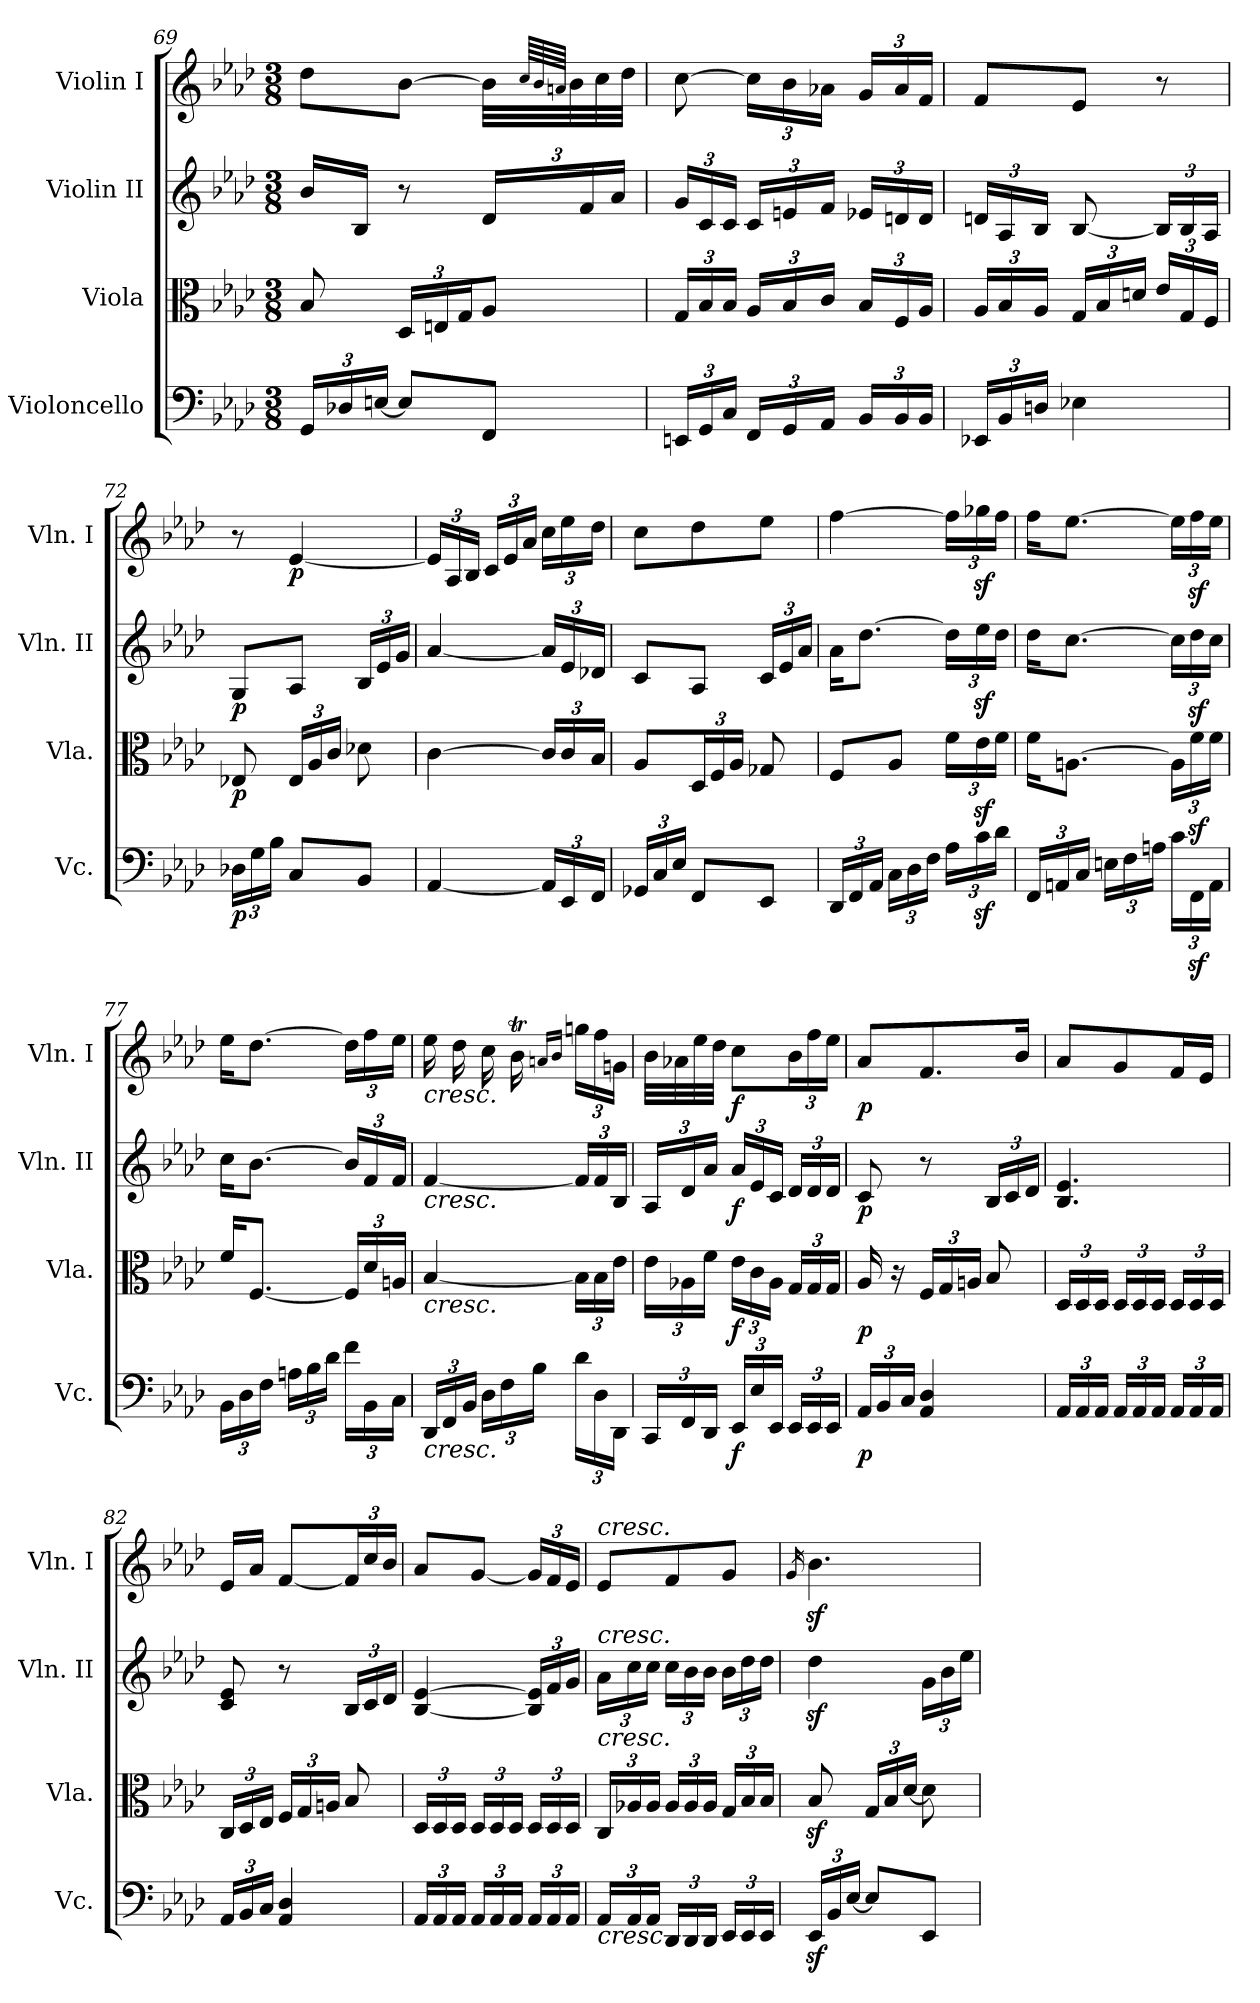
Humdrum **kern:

**kern	**dynam	**kern	**dynam	**kern	**dynam	**kern	**dynam
*part4	*part4	*part3	*part3	*part2	*part2	*part1	*part1
*staff4	*staff4	*staff3	*staff3	*staff2	*staff2	*staff1	*staff1
*I"Violoncello	*	*I"Viola	*	*I"Violin II	*	*I"Violin I	*
*I'Vc.	*	*I'Vla.	*	*I'Vln. II	*	*I'Vln. I	*
*clefF4	*	*clefC3	*	*clefG2	*	*clefG2	*
*k[b-e-a-d-]	*	*k[b-e-a-d-]	*	*k[b-e-a-d-]	*	*k[b-e-a-d-]	*
*A-:	*	*A-:	*	*A-:	*	*A-:	*
*M3/8	*	*M3/8	*	*M3/8	*	*M3/8	*
*Xbrackettup	*	*	*	*	*	*	*
=69	=69	=69	=69	=69	=69	=69	=69
24GG/LL	.	8B-/	.	16b-/LL	.	8dd-\L	.
24D-X/	.	.	.	.	.	.	.
.	.	.	.	16B-/JJ	.	.	.
[24En/JJ	.	.	.	.	.	.	.
8E/L]	.	24D-/LL	.	8r	.	[8b-\J	.
.	.	24En/	.	.	.	.	.
.	.	24G/J	.	.	.	.	.
*	*	*	*	*Xbrackettup	*	*	*
8FF/J	.	8A-/J	.	24d-/LL	.	32b-\LLL]	.
.	.	.	.	.	.	64qcc/LLLL	.
.	.	.	.	.	.	64qb-/	.
.	.	.	.	.	.	64qan/JJJJ	.
.	.	.	.	.	.	32b-\	.
.	.	.	.	24f/	.	.	.
.	.	.	.	.	.	32cc\	.
.	.	.	.	24a-/JJ	.	.	.
.	.	.	.	.	.	32dd-\JJJ	.
=70	=70	=70	=70	=70	=70	=70	=70
*	*	*Xbrackettup	*	*	*	*	*
24EEn/LL	.	24G/LL	.	24g/LL	.	[8cc\	.
24GG/	.	24B-/	.	24c/	.	.	.
24C/JJ	.	24B-/JJ	.	24c/JJ	.	.	.
*	*	*	*	*	*	*Xbrackettup	*
24FF/LL	.	24A-/LL	.	24c/LL	.	24cc\LL]	.
24GG/	.	24B-/	.	24en/	.	24b-\	.
24AA-/JJ	.	24c/JJ	.	24f/JJ	.	24a-X\JJ	.
24BB-/LL	.	24B-/LL	.	24e-X/LL	.	24g/LL	.
24BB-/	.	24F/	.	24dn/	.	24a-/	.
24BB-/JJ	.	24A-/JJ	.	24d/JJ	.	24f/JJ	.
=71	=71	=71	=71	=71	=71	=71	=71
24EE-X/LL	.	24A-/LL	.	24dn/LL	.	8f/L	.
24BB-/	.	24B-/	.	24A-/	.	.	.
24Dn/JJ	.	24A-/JJ	.	24B-/JJ	.	.	.
4E-X\	.	24G/LL	.	[8B-/	.	8e-/J	.
.	.	24B-/	.	.	.	.	.
.	.	24dn/JJ	.	.	.	.	.
.	.	24e-/LL	.	24B-/LL]	.	8r	.
.	.	24G/	.	24B-/	.	.	.
.	.	24F/JJ	.	24A-/JJ	.	.	.
=72	=72	=72	=72	=72	=72	=72	=72
!	!LO:DY:b	!	!LO:DY:b	!	!LO:DY:b	!	!
24D-X\LL	p	8E-X/	p	8G/L	p	8r	.
24G\	.	.	.	.	.	.	.
24B-\JJ	.	.	.	.	.	.	.
!	!	!	!	!	!	!	!LO:DY:b
8C/L	.	24E-/LL	.	8A-/J	.	[4e-/	p
.	.	24A-/	.	.	.	.	.
.	.	24c/JJ	.	.	.	.	.
8BB-/J	.	8d-X\	.	24B-/LL	.	.	.
.	.	.	.	24e-/	.	.	.
.	.	.	.	24g/JJ	.	.	.
=73	=73	=73	=73	=73	=73	=73	=73
[4AA-/	.	[4c\	.	[4a-/	.	24e-/LL]	.
.	.	.	.	.	.	24A-/	.
.	.	.	.	.	.	24B-/JJ	.
.	.	.	.	.	.	24c/LL	.
.	.	.	.	.	.	24e-/	.
.	.	.	.	.	.	24a-/JJ	.
24AA-/LL]	.	24c/LL]	.	24a-/LL]	.	24cc\LL	.
24EE-/	.	24c/	.	24e-/	.	24ee-\	.
24FF/JJ	.	24B-/JJ	.	24d-X/JJ	.	24dd-\JJ	.
=74	=74	=74	=74	=74	=74	=74	=74
24GG-X/LL	.	8A-/L	.	8c/L	.	8cc\L	.
24C/	.	.	.	.	.	.	.
24E-/JJ	.	.	.	.	.	.	.
*	*	*brackettup	*	*	*	*	*
8FF/L	.	24D-/L	.	8A-/J	.	8dd-\	.
.	.	24F/	.	.	.	.	.
.	.	24A-/JJ	.	.	.	.	.
8EE-/J	.	8G-X/	.	24c/LL	.	8ee-\J	.
.	.	.	.	24e-/	.	.	.
.	.	.	.	24a-/JJ	.	.	.
=75	=75	=75	=75	=75	=75	=75	=75
24DD-/LL	.	8F/L	.	16a-\KL	.	[4ff\	.
24FF/	.	.	.	.	.	.	.
.	.	.	.	[8.dd-\J	.	.	.
24AA-/JJ	.	.	.	.	.	.	.
24C\LL	.	8A-/J	.	.	.	.	.
24D-\	.	.	.	.	.	.	.
24F\JJ	.	.	.	.	.	.	.
*	*	*Xbrackettup	*	*	*	*	*
24A-\LL	.	24f\LL	.	24dd-\LL]	.	24ff\LL]	.
24cz<\	.	24e-z<\	.	24ee-z<\	.	24gg-Xz<\	.
24d-\JJ	.	24f\JJ	.	24dd-\JJ	.	24ff\JJ	.
=76	=76	=76	=76	=76	=76	=76	=76
24FF/LL	.	16f\KL	.	16dd-\KL	.	16ff\KL	.
24AAn/	.	.	.	.	.	.	.
.	.	[8.An\J	.	[8.cc\J	.	[8.ee-\J	.
24C/JJ	.	.	.	.	.	.	.
24En\LL	.	.	.	.	.	.	.
24F\	.	.	.	.	.	.	.
24An\JJ	.	.	.	.	.	.	.
24c\LL	.	24A\LL]	.	24cc\LL]	.	24ee-\LL]	.
24FFz<\	.	24fz<\	.	24dd-z<\	.	24ffz<\	.
24AA\JJ	.	24f\JJ	.	24cc\JJ	.	24ee-\JJ	.
=77	=77	=77	=77	=77	=77	=77	=77
24BB-\LL	.	16f/KL	.	16cc\KL	.	16ee-\KL	.
24D-\	.	.	.	.	.	.	.
.	.	[8.F/J	.	[8.b-\J	.	[8.dd-\J	.
24F\JJ	.	.	.	.	.	.	.
24An\LL	.	.	.	.	.	.	.
24B-\	.	.	.	.	.	.	.
24d-\JJ	.	.	.	.	.	.	.
24f\LL	.	24F/LL]	.	24b-/LL]	.	24dd-\LL]	.
24BB-\	.	24d-/	.	24f/	.	24ff\	.
24C\JJ	.	24An/JJ	.	24f/JJ	.	24ee-\JJ	.
=78	=78	=78	=78	=78	=78	=78	=78
!	!	!	!	!	!	!LO:TX:b:i:t=cresc.	!
!	!	!	!	!LO:TX:b:i:t=cresc.	!	!	!
!	!	!LO:TX:b:i:t=cresc.	!	!	!	!	!
!LO:TX:b:i:t=cresc.	!	!	!	!	!	!	!
24DD-/LL	.	[4B-/	.	[4f/	.	16ee-\	.
24FF/	.	.	.	.	.	.	.
.	.	.	.	.	.	16dd-\	.
24BB-/JJ	.	.	.	.	.	.	.
24D-\LL	.	.	.	.	.	16cc\	.
24F\	.	.	.	.	.	.	.
.	.	.	.	.	.	16b-T\	.
24B-\JJ	.	.	.	.	.	.	.
.	.	.	.	.	.	16qan/LL	.
.	.	.	.	.	.	16qb-/JJ	.
24d-\LL	.	24B-\LL]	.	24f/LL]	.	24ggn\LL	.
24D-\	.	24B-\	.	24f/	.	24ff\	.
24DD-\JJ	.	24e-\JJ	.	24B-/JJ	.	24gn\JJ	.
=79	=79	=79	=79	=79	=79	=79	=79
24CC/LL	.	24e-\LL	.	24A-/LL	.	32b-\LLL	.
.	.	.	.	.	.	32a-X\	.
24FF/	.	24A-X\	.	24d-/	.	.	.
.	.	.	.	.	.	32ee-\	.
24DD-/JJ	.	24f\JJ	.	24a-/JJ	.	.	.
.	.	.	.	.	.	32dd-\JJJ	.
!	!LO:DY:b	!	!LO:DY:b	!	!LO:DY:b	!	!LO:DY:b
24EE-/LL	f	24e-\LL	f	24a-/LL	f	8cc\L	f
24E-/	.	24c\	.	24e-/	.	.	.
24EE-/JJ	.	24A-\JJ	.	24c/JJ	.	.	.
*	*	*	*	*	*	*brackettup	*
24EE-/LL	.	24G/LL	.	24d-/LL	.	24b-\L	.
24EE-/	.	24G/	.	24d-/	.	24ff\	.
24EE-/JJ	.	24G/JJ	.	24d-/JJ	.	24ee-\JJ	.
=80	=80	=80	=80	=80	=80	=80	=80
!	!LO:DY:b	!	!LO:DY:b	!	!LO:DY:b	!	!LO:DY:b
24AA-/LL	p	16A-/	p	8c/	p	8a-/L	p
24BB-/	.	.	.	.	.	.	.
.	.	16r	.	.	.	.	.
24C/JJ	.	.	.	.	.	.	.
4AA-/ 4D-/	.	24F/LL	.	8r	.	8.f/	.
.	.	24G/	.	.	.	.	.
.	.	24An/JJ	.	.	.	.	.
.	.	8B-/	.	24B-/LL	.	.	.
.	.	.	.	24c/	.	.	.
.	.	.	.	.	.	16b-/Jk	.
.	.	.	.	24d-/JJ	.	.	.
=81	=81	=81	=81	=81	=81	=81	=81
24AA-/LL	.	24D-/LL	.	4.B-/ 4.e-/	.	8a-/L	.
24AA-/	.	24D-/	.	.	.	.	.
24AA-/JJ	.	24D-/JJ	.	.	.	.	.
24AA-/LL	.	24D-/LL	.	.	.	8g/	.
24AA-/	.	24D-/	.	.	.	.	.
24AA-/JJ	.	24D-/JJ	.	.	.	.	.
24AA-/LL	.	24D-/LL	.	.	.	16f/L	.
24AA-/	.	24D-/	.	.	.	.	.
.	.	.	.	.	.	16e-/JJ	.
24AA-/JJ	.	24D-/JJ	.	.	.	.	.
=82	=82	=82	=82	=82	=82	=82	=82
24AA-/LL	.	24C/LL	.	8c/ 8e-/	.	16e-/LL	.
24BB-/	.	24D-/	.	.	.	.	.
.	.	.	.	.	.	16a-/JJ	.
24C/JJ	.	24E-/JJ	.	.	.	.	.
4AA-/ 4D-/	.	24F/LL	.	8r	.	[8f/L	.
.	.	24G/	.	.	.	.	.
.	.	24An/JJ	.	.	.	.	.
.	.	8B-/	.	24B-/LL	.	24f/L]	.
.	.	.	.	24c/	.	24cc/	.
.	.	.	.	24d-/JJ	.	24b-/JJ	.
=83	=83	=83	=83	=83	=83	=83	=83
24AA-/LL	.	24D-/LL	.	[4B-/ [4e-/	.	8a-/L	.
24AA-/	.	24D-/	.	.	.	.	.
24AA-/JJ	.	24D-/JJ	.	.	.	.	.
24AA-/LL	.	24D-/LL	.	.	.	[8g/J	.
24AA-/	.	24D-/	.	.	.	.	.
24AA-/JJ	.	24D-/JJ	.	.	.	.	.
*	*	*	*	*	*	*Xbrackettup	*
24AA-/LL	.	24D-/LL	.	24B-/] 24e-/]LL	.	24g/LL]	.
24AA-/	.	24D-/	.	24f/	.	24f/	.
24AA-/JJ	.	24D-/JJ	.	24g/JJ	.	24e-/JJ	.
=84	=84	=84	=84	=84	=84	=84	=84
!	!	!	!	!	!	!LO:TX:a:i:t=cresc.	!
!	!	!	!	!LO:TX:a:i:t=cresc.	!	!	!
!	!	!LO:TX:a:i:t=cresc.	!	!	!	!	!
!LO:TX:b:i:t=cresc.	!	!	!	!	!	!	!
24AA-/LL	.	24C/LL	.	24a-\LL	.	8e-/L	.
24AA-/	.	24A-X/	.	24cc\	.	.	.
24AA-/JJ	.	24A-/JJ	.	24cc\JJ	.	.	.
24DD-/LL	.	24A-/LL	.	24cc\LL	.	8f/	.
24DD-/	.	24A-/	.	24b-\	.	.	.
24DD-/JJ	.	24A-/JJ	.	24b-\JJ	.	.	.
24EE-/LL	.	24G/LL	.	24b-\LL	.	8g/J	.
24EE-/	.	24B-/	.	24dd-\	.	.	.
24EE-/JJ	.	24B-/JJ	.	24dd-\JJ	.	.	.
=85	=85	=85	=85	=85	=85	=85	=85
.	.	.	.	.	.	16qg/	.
24EE-z</LL	.	8B-z</	.	4dd-z<\	.	4.b-z<\	.
24BB-/	.	.	.	.	.	.	.
[24E-/JJ	.	.	.	.	.	.	.
8E-/L]	.	24G/LL	.	.	.	.	.
.	.	24B-/	.	.	.	.	.
.	.	[24d-/JJ	.	.	.	.	.
8EE-/J	.	8d-\]	.	24g\LL	.	.	.
.	.	.	.	24b-\	.	.	.
.	.	.	.	24ee-\JJ	.	.	.
=	=	=	=	=	=	=	=
*-	*-	*-	*-	*-	*-	*-	*-
